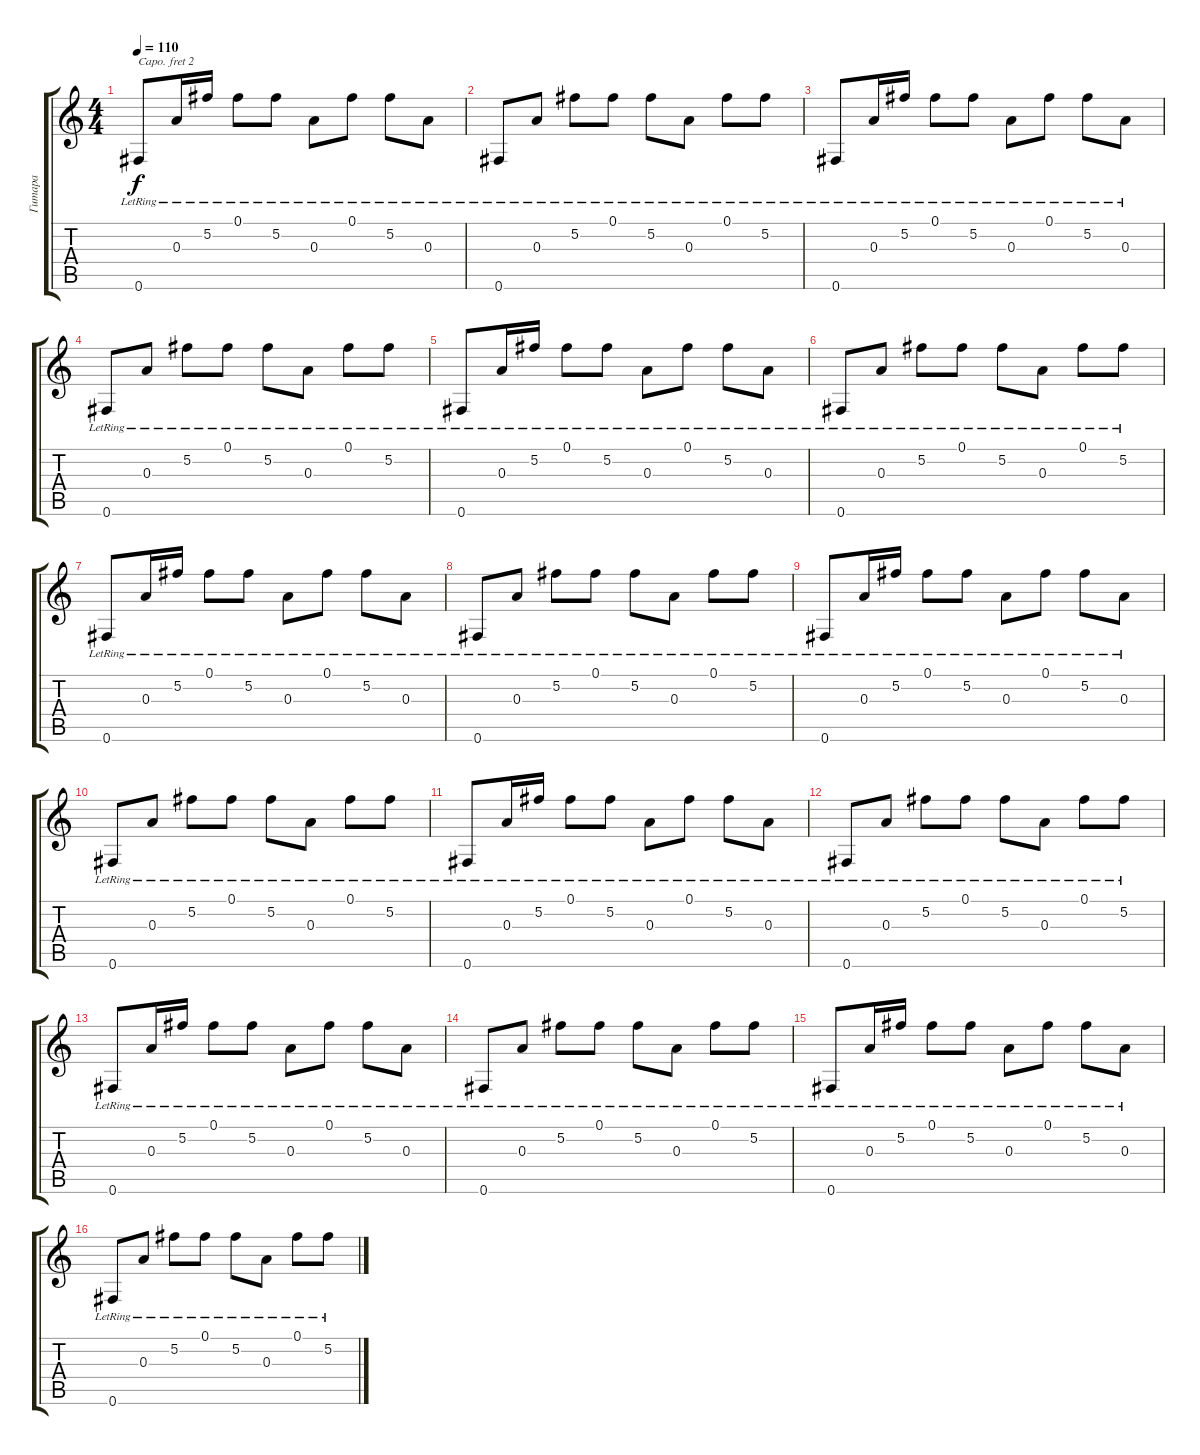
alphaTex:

\track ("Гитара" "Гитара") {instrument acousticguitarsteel}
\staff {score tabs}
\capo 2
\tuning (E4 B3 G3 D3 A2 E2) {hide}
\ts (4 4)
\tempo 110
\clef g2
\ks c
0.6{lr}.8{dy f} 0.3{lr}.16 5.2{lr}.16 0.1{lr}.8 5.2{lr}.8 0.3{lr}.8 0.1{lr}.8 5.2{lr}.8 0.3{lr}.8 |
0.6{lr}.8 0.3{lr}.8 5.2{lr}.8 0.1{lr}.8 5.2{lr}.8 0.3{lr}.8 0.1{lr}.8 5.2{lr}.8 |
0.6{lr}.8 0.3{lr}.16 5.2{lr}.16 0.1{lr}.8 5.2{lr}.8 0.3{lr}.8 0.1{lr}.8 5.2{lr}.8 0.3{lr}.8 |
0.6{lr}.8 0.3{lr}.8 5.2{lr}.8 0.1{lr}.8 5.2{lr}.8 0.3{lr}.8 0.1{lr}.8 5.2{lr}.8 |
0.6{lr}.8 0.3{lr}.16 5.2{lr}.16 0.1{lr}.8 5.2{lr}.8 0.3{lr}.8 0.1{lr}.8 5.2{lr}.8 0.3{lr}.8 |
0.6{lr}.8 0.3{lr}.8 5.2{lr}.8 0.1{lr}.8 5.2{lr}.8 0.3{lr}.8 0.1{lr}.8 5.2{lr}.8 |
0.6{lr}.8 0.3{lr}.16 5.2{lr}.16 0.1{lr}.8 5.2{lr}.8 0.3{lr}.8 0.1{lr}.8 5.2{lr}.8 0.3{lr}.8 |
0.6{lr}.8 0.3{lr}.8 5.2{lr}.8 0.1{lr}.8 5.2{lr}.8 0.3{lr}.8 0.1{lr}.8 5.2{lr}.8 |
0.6{lr}.8 0.3{lr}.16 5.2{lr}.16 0.1{lr}.8 5.2{lr}.8 0.3{lr}.8 0.1{lr}.8 5.2{lr}.8 0.3{lr}.8 |
0.6{lr}.8 0.3{lr}.8 5.2{lr}.8 0.1{lr}.8 5.2{lr}.8 0.3{lr}.8 0.1{lr}.8 5.2{lr}.8 |
0.6{lr}.8 0.3{lr}.16 5.2{lr}.16 0.1{lr}.8 5.2{lr}.8 0.3{lr}.8 0.1{lr}.8 5.2{lr}.8 0.3{lr}.8 |
0.6{lr}.8 0.3{lr}.8 5.2{lr}.8 0.1{lr}.8 5.2{lr}.8 0.3{lr}.8 0.1{lr}.8 5.2{lr}.8 |
0.6{lr}.8 0.3{lr}.16 5.2{lr}.16 0.1{lr}.8 5.2{lr}.8 0.3{lr}.8 0.1{lr}.8 5.2{lr}.8 0.3{lr}.8 |
0.6{lr}.8 0.3{lr}.8 5.2{lr}.8 0.1{lr}.8 5.2{lr}.8 0.3{lr}.8 0.1{lr}.8 5.2{lr}.8 |
0.6{lr}.8 0.3{lr}.16 5.2{lr}.16 0.1{lr}.8 5.2{lr}.8 0.3{lr}.8 0.1{lr}.8 5.2{lr}.8 0.3{lr}.8 |
0.6{lr}.8 0.3{lr}.8 5.2{lr}.8 0.1{lr}.8 5.2{lr}.8 0.3{lr}.8 0.1{lr}.8 5.2{lr}.8
